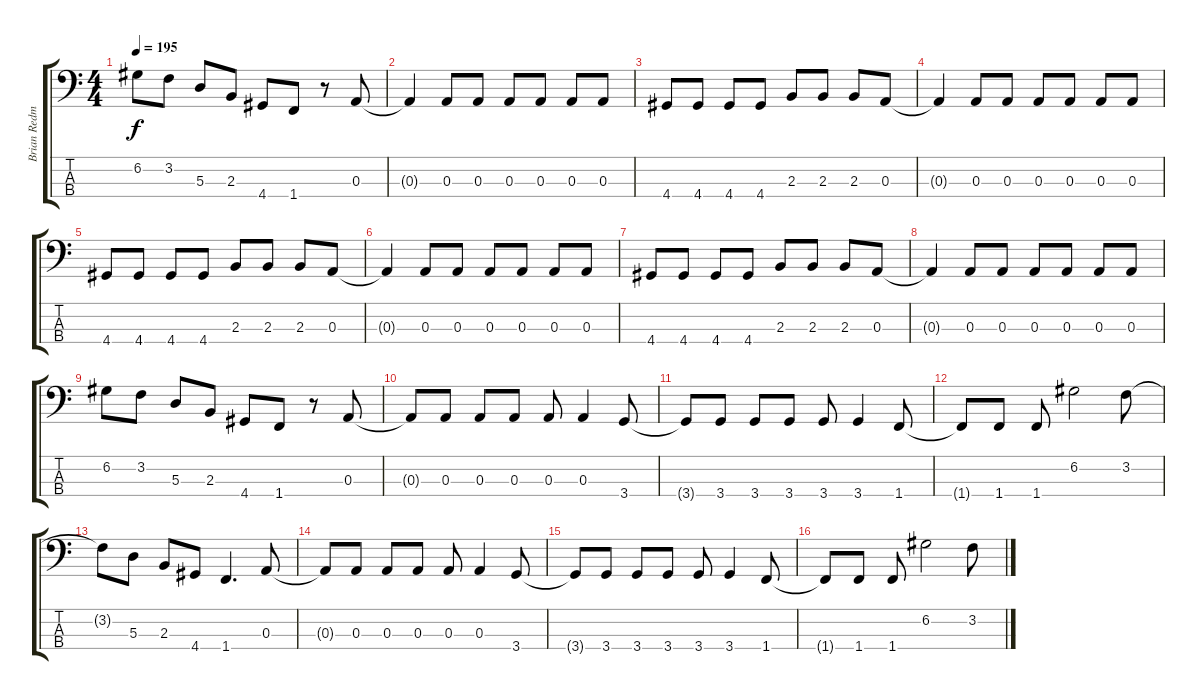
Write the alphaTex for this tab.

\track ("Brian Redman" "Brian Redm") {instrument electricbassfinger}
\staff {score tabs}
\tuning (G2 D2 A1 E1) {hide}
\ts (4 4)
\tempo 195
\clef f4
\ks c
6.2.8{dy f} 3.2.8 5.3.8 2.3.8 4.4.8 1.4.8 r.8 0.3.8 |
0.3{t}.4 0.3.8 0.3.8 0.3.8 0.3.8 0.3.8 0.3.8 |
4.4.8 4.4.8 4.4.8 4.4.8 2.3.8 2.3.8 2.3.8 0.3.8 |
0.3{t}.4 0.3.8 0.3.8 0.3.8 0.3.8 0.3.8 0.3.8 |
4.4.8 4.4.8 4.4.8 4.4.8 2.3.8 2.3.8 2.3.8 0.3.8 |
0.3{t}.4 0.3.8 0.3.8 0.3.8 0.3.8 0.3.8 0.3.8 |
4.4.8 4.4.8 4.4.8 4.4.8 2.3.8 2.3.8 2.3.8 0.3.8 |
0.3{t}.4 0.3.8 0.3.8 0.3.8 0.3.8 0.3.8 0.3.8 |
6.2.8 3.2.8 5.3.8 2.3.8 4.4.8 1.4.8 r.8 0.3.8 |
0.3{t}.8 0.3.8 0.3.8 0.3.8 0.3.8 0.3.4 3.4.8 |
3.4{t}.8 3.4.8 3.4.8 3.4.8 3.4.8 3.4.4 1.4.8 |
1.4{t}.8 1.4.8 1.4.8 6.2.2 3.2.8 |
3.2{t}.8 5.3.8 2.3.8 4.4.8 1.4.4{d} 0.3.8 |
0.3{t}.8 0.3.8 0.3.8 0.3.8 0.3.8 0.3.4 3.4.8 |
3.4{t}.8 3.4.8 3.4.8 3.4.8 3.4.8 3.4.4 1.4.8 |
1.4{t}.8 1.4.8 1.4.8 6.2.2 3.2.8
